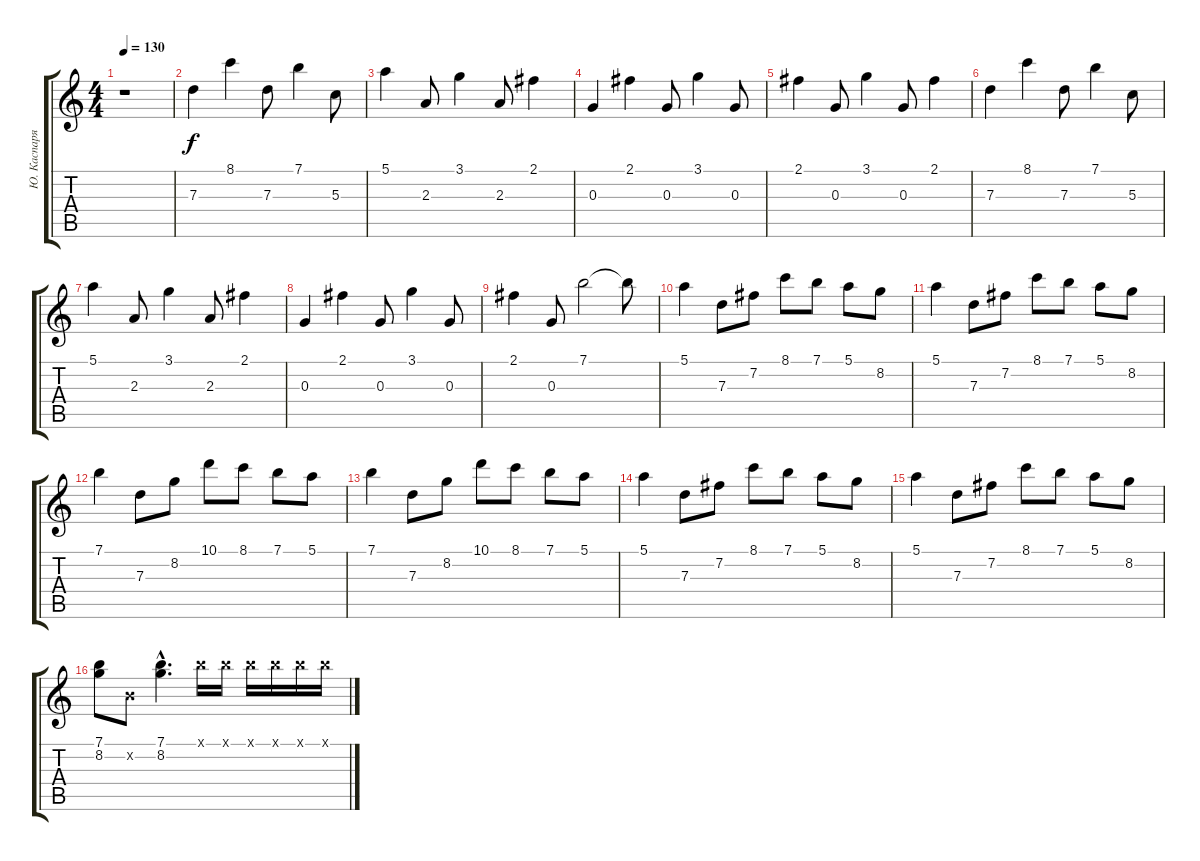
\track ("Ю. Каспарян" "Ю. Каспаря") {instrument electricguitarclean}
\staff {score tabs}
\tuning (E4 B3 G3 D3 A2 E2) {hide}
\ts (4 4)
\tempo 130
\clef g2
\ks c
r.1{dy f instrument electricguitarclean} |
7.3.4 8.1.4 7.3.8 7.1.4 5.3.8 |
5.1.4 2.3.8 3.1.4 2.3.8 2.1.4 |
0.3.4 2.1.4 0.3.8 3.1.4 0.3.8 |
2.1.4 0.3.8 3.1.4 0.3.8 2.1.4 |
7.3.4 8.1.4 7.3.8 7.1.4 5.3.8 |
5.1.4 2.3.8 3.1.4 2.3.8 2.1.4 |
0.3.4 2.1.4 0.3.8 3.1.4 0.3.8 |
2.1.4 0.3.8 7.1.2 7.1{t}.8 |
5.1.4 7.3.8 7.2.8 8.1.8 7.1.8 5.1.8 8.2.8 |
5.1.4 7.3.8 7.2.8 8.1.8 7.1.8 5.1.8 8.2.8 |
7.1.4 7.3.8 8.2.8 10.1.8 8.1.8 7.1.8 5.1.8 |
7.1.4 7.3.8 8.2.8 10.1.8 8.1.8 7.1.8 5.1.8 |
5.1.4 7.3.8 7.2.8 8.1.8 7.1.8 5.1.8 8.2.8 |
5.1.4 7.3.8 7.2.8 8.1.8 7.1.8 5.1.8 8.2.8 |
(7.1 8.2).8 0.2{x}.8 (7.1{hac} 8.2{hac}).4{d} 7.1{x}.16 7.1{x}.16 7.1{x}.16 7.1{x}.16 7.1{x}.16 7.1{x}.16
